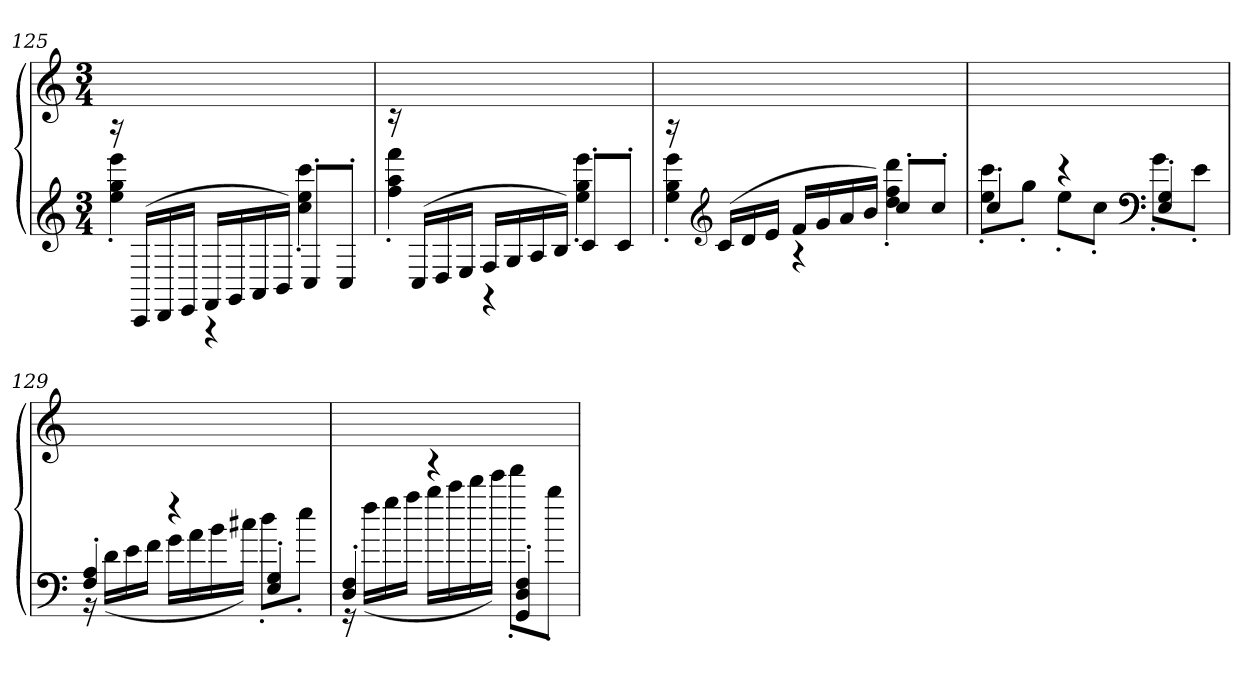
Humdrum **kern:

**kern	**kern
*part1	*part1
*staff2	*staff1
*clefG2	*clefG2
*k[]	*k[]
*M3/4	*M3/4
=125	=125
*^	*
16r	4ee' 4gg' 4eee'	2.ryy
(16CCLL	.	.
16DD	.	.
16EEJJ	.	.
16FFLL	4r	.
16GG	.	.
16AA	.	.
16BBJJ)	.	.
8C'L	4cc' 4ee' 4ccc'	.
8C'J	.	.
=126	=126	=126
16r	4ff' 4aa' 4fff'	2.ryy
(16CLL	.	.
16D	.	.
16EJJ	.	.
16FLL	4r	.
16G	.	.
16A	.	.
16BJJ)	.	.
8c'L	4ee' 4gg' 4eee'	.
8c'J	.	.
=127	=127	=127
16r	4ee' 4gg' 4eee'	2.ryy
*clefG2	*	*
(16cLL	.	.
16d	.	.
16eJJ	.	.
16fLL	4r	.
16g	.	.
16a	.	.
16bJJ)	.	.
8cc'L	4dd' 4ff' 4ddd'	.
8cc'J	.	.
=128	=128	=128
4cc'	8ee' 8ccc'L	2.ryy
.	8gg'J	.
4r	8ee'L	.
.	8cc'J	.
*clefF4	*	*
4E' 4G'	8g'L	.
.	8e'J	.
=129	=129	=129
4F' 4A'	16r	2.ryy
.	(16dLL	.
.	16e	.
.	16fJJ	.
4r	16gLL	.
.	16a	.
.	16b	.
.	16cc#XJJ)	.
4E' 4G'	8dd'L	.
.	8ee'J	.
=130	=130	=130
4D' 4F'	16r	2.ryy
.	(16ffLL	.
.	16gg	.
.	16aaJJ	.
4r	16bbLL	.
.	16ccc	.
.	16ddd	.
.	16eeeJJ)	.
4GG' 4D' 4F'	8fff'L	.
.	8bb'J	.
*v	*v	*
=	=
*-	*-
